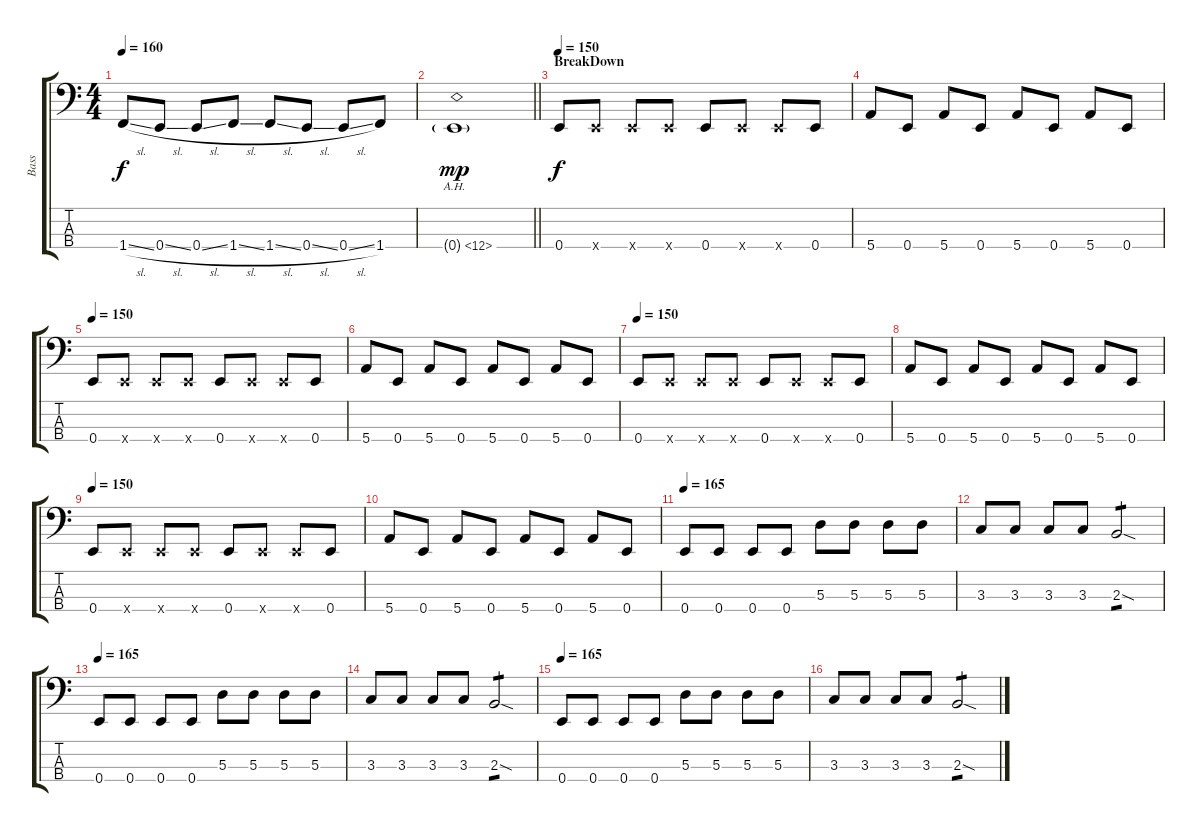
\track ("Bass" "Bass") {instrument synthbass2}
\staff {score tabs}
\tuning (G2 D2 A1 E1) {hide}
\ts (4 4)
\tempo 160
\clef f4
\ks c
1.4{sl}.8{dy f} 0.4{sl}.8 0.4{sl}.8 1.4{sl}.8 1.4{sl}.8 0.4{sl}.8 0.4{sl}.8 1.4.8 |
\barLineRight lightlight
0.4{ah 12 g}.1{dy mp} |
\section ("" "BreakDown")
\tempo 150
0.4.8{dy f} 0.4{x}.8 0.4{x}.8 0.4{x}.8 0.4.8 0.4{x}.8 0.4{x}.8 0.4.8 |
5.4.8 0.4.8 5.4.8 0.4.8 5.4.8 0.4.8 5.4.8 0.4.8 |
\tempo 150
0.4.8 0.4{x}.8 0.4{x}.8 0.4{x}.8 0.4.8 0.4{x}.8 0.4{x}.8 0.4.8 |
5.4.8 0.4.8 5.4.8 0.4.8 5.4.8 0.4.8 5.4.8 0.4.8 |
\tempo 150
0.4.8 0.4{x}.8 0.4{x}.8 0.4{x}.8 0.4.8 0.4{x}.8 0.4{x}.8 0.4.8 |
5.4.8 0.4.8 5.4.8 0.4.8 5.4.8 0.4.8 5.4.8 0.4.8 |
\tempo 150
0.4.8 0.4{x}.8 0.4{x}.8 0.4{x}.8 0.4.8 0.4{x}.8 0.4{x}.8 0.4.8 |
5.4.8 0.4.8 5.4.8 0.4.8 5.4.8 0.4.8 5.4.8 0.4.8 |
\tempo 165
0.4.8 0.4.8 0.4.8 0.4.8 5.3.8 5.3.8 5.3.8 5.3.8 |
3.3.8 3.3.8 3.3.8 3.3.8 2.3{sod}.2{tp 1} |
\tempo 165
0.4.8 0.4.8 0.4.8 0.4.8 5.3.8 5.3.8 5.3.8 5.3.8 |
3.3.8 3.3.8 3.3.8 3.3.8 2.3{sod}.2{tp 1} |
\tempo 165
0.4.8 0.4.8 0.4.8 0.4.8 5.3.8 5.3.8 5.3.8 5.3.8 |
3.3.8 3.3.8 3.3.8 3.3.8 2.3{sod}.2{tp 1}
